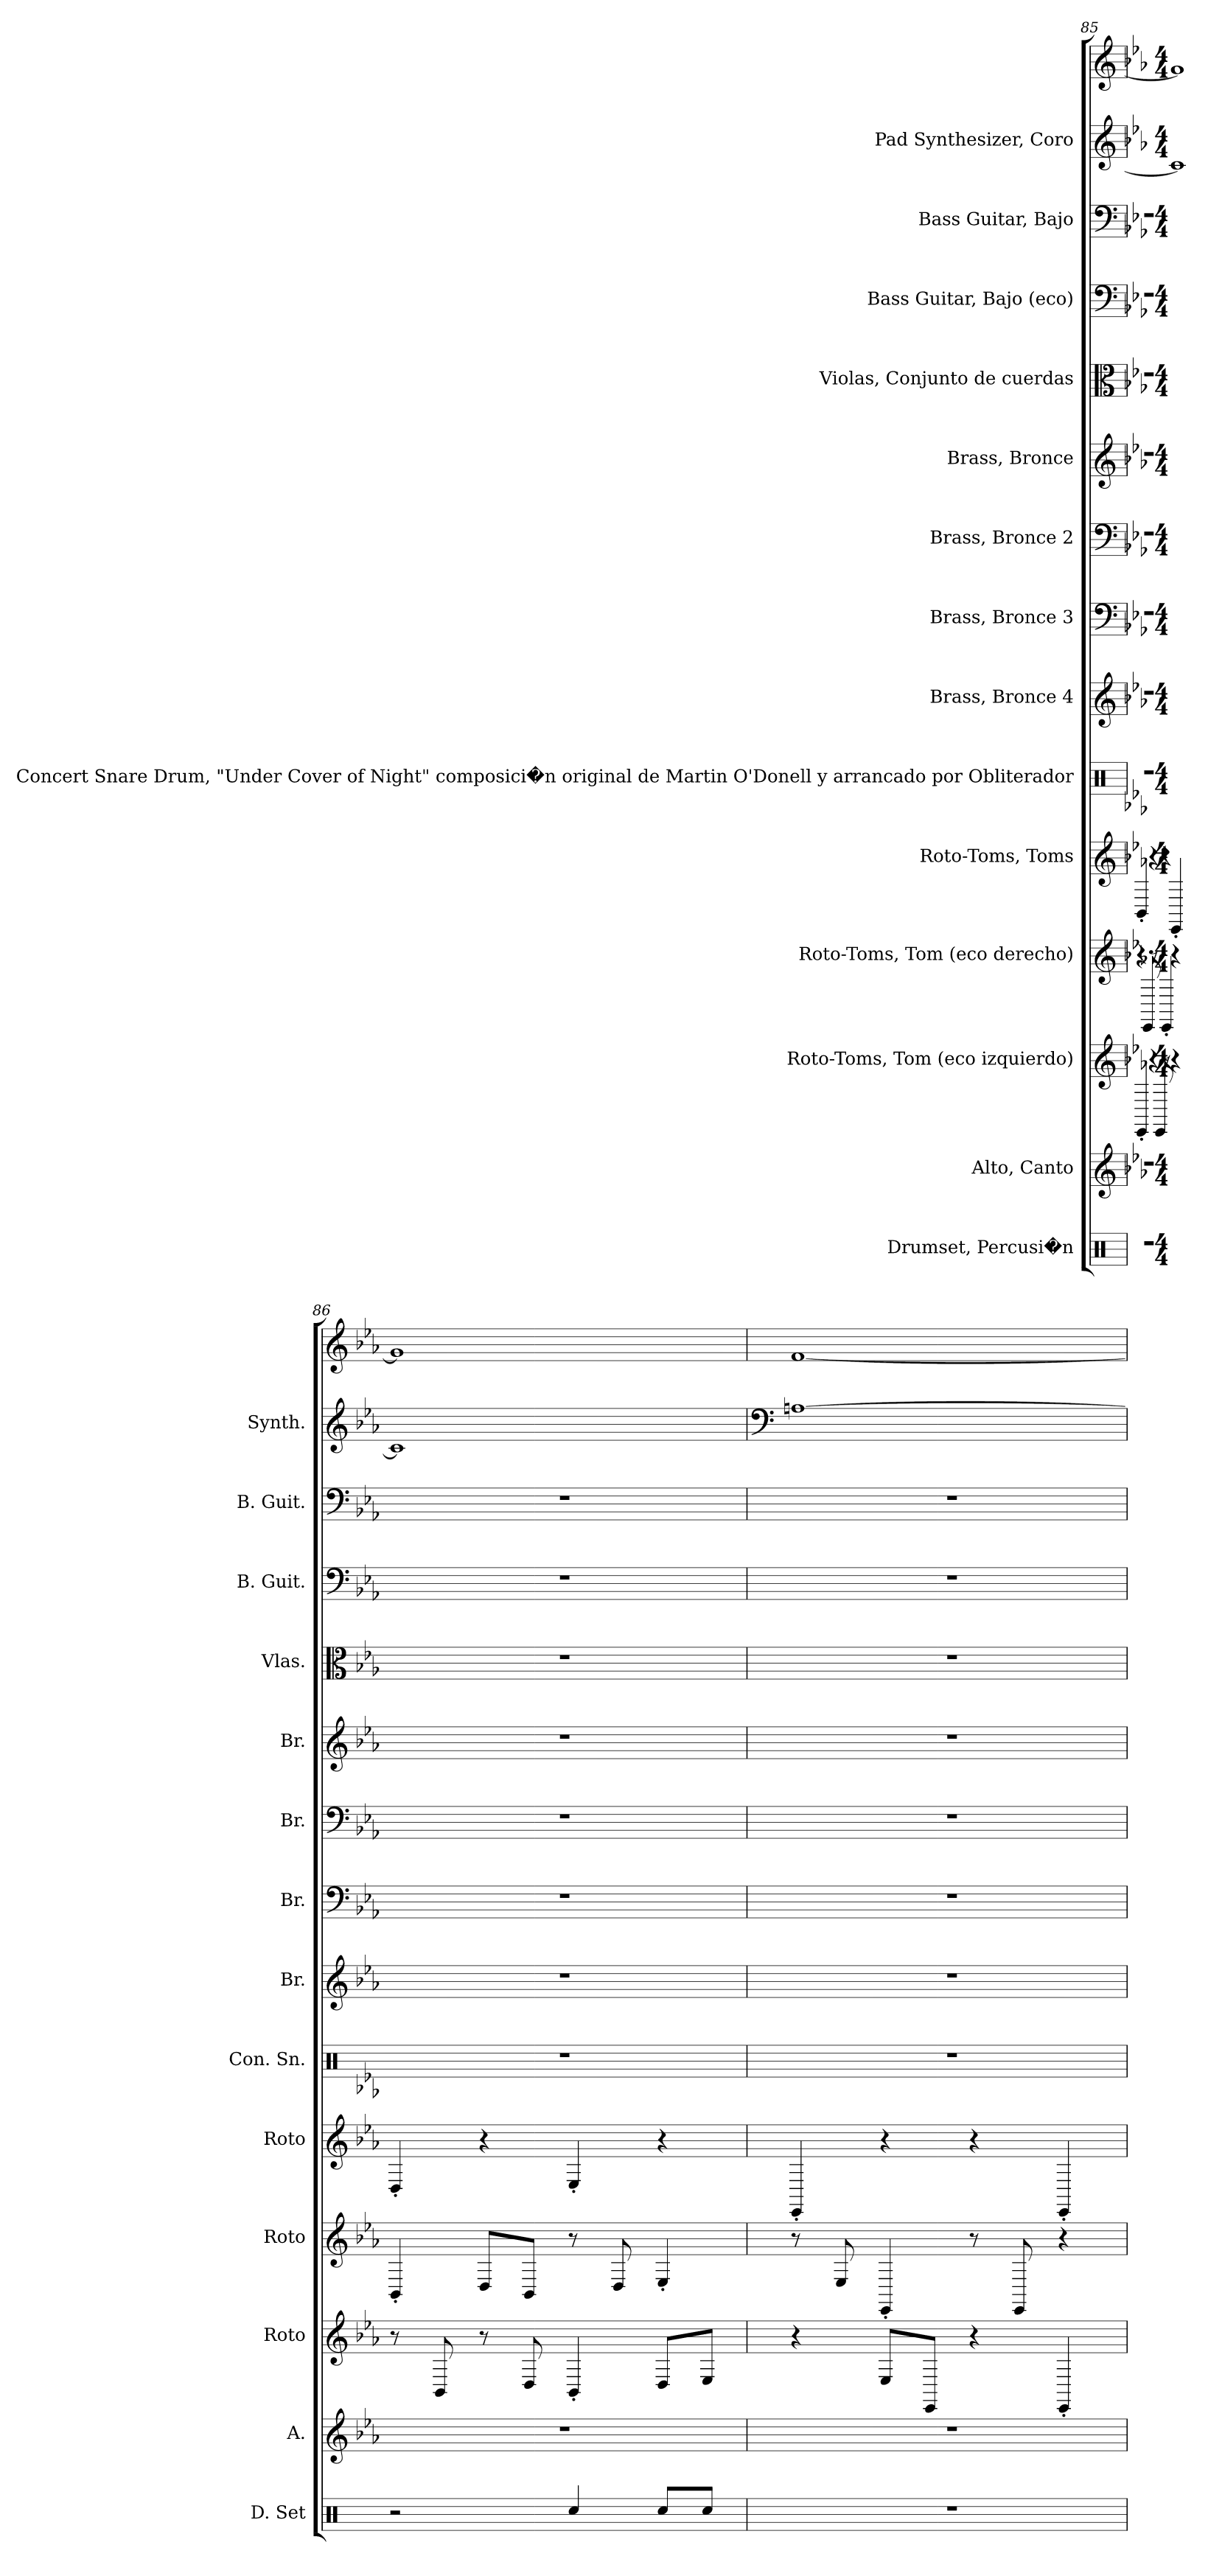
**kern	**kern	**kern	**kern	**kern	**kern	**kern	**kern	**kern	**kern	**kern	**kern	**kern	**kern	**kern
*part14	*part13	*part12	*part11	*part10	*part9	*part8	*part7	*part6	*part5	*part4	*part3	*part2	*part1	*part1
*staff15	*staff14	*staff13	*staff12	*staff11	*staff10	*staff9	*staff8	*staff7	*staff6	*staff5	*staff4	*staff3	*staff2	*staff1
*I"Drumset, Percusi�n	*I"Alto, Canto	*I"Roto-Toms, Tom (eco izquierdo)	*I"Roto-Toms, Tom (eco derecho)	*I"Roto-Toms, Toms	*I"Concert Snare Drum, &quot;Under Cover of Night&quot; composici�n original de Martin O'Donell y arrancado por Obliterador	*I"Brass, Bronce 4	*I"Brass, Bronce 3	*I"Brass, Bronce 2	*I"Brass, Bronce	*I"Violas, Conjunto de cuerdas	*I"Bass Guitar, Bajo (eco)	*I"Bass Guitar, Bajo	*I"Pad Synthesizer, Coro	*
*I'D. Set	*I'A.	*I'Roto	*I'Roto	*I'Roto	*I'Con. Sn.	*I'Br.	*I'Br.	*I'Br.	*I'Br.	*I'Vlas.	*I'B. Guit.	*I'B. Guit.	*I'Synth.	*
!!LO:PB:g=z
*clefX	*clefG2	*clefG2	*clefG2	*clefG2	*clefX	*clefG2	*clefF4	*clefF4	*clefG2	*clefC3	*clefF4	*clefF4	*clefG2	*clefG2
*	*	*	*	*	*	*	*	*	*	*	*ITrd7c12	*ITrd7c12	*	*
*k[]	*k[b-e-a-]	*k[b-e-a-]	*k[b-e-a-]	*k[b-e-a-]	*k[b-e-a-]	*k[b-e-a-]	*k[b-e-a-]	*k[b-e-a-]	*k[b-e-a-]	*k[b-e-a-]	*k[b-e-a-]	*k[b-e-a-]	*k[b-e-a-]	*k[b-e-a-]
*M4/4	*M4/4	*M4/4	*M4/4	*M4/4	*M4/4	*M4/4	*M4/4	*M4/4	*M4/4	*M4/4	*M4/4	*M4/4	*M4/4	*M4/4
=85	=85	=85	=85	=85	=85	=85	=85	=85	=85	=85	=85	=85	=85	=85
1r	1r	4r	4r	4EE-'/	1r	1r	1r	1r	1r	1r	1r	1r	[1c	[1g
.	.	8r	4EE-'/	4r	.	.	.	.	.	.	.	.	.	.
.	.	8EE-/	.	.	.	.	.	.	.	.	.	.	.	.
.	.	4r	8r	4r	.	.	.	.	.	.	.	.	.	.
.	.	.	8EE-/	.	.	.	.	.	.	.	.	.	.	.
.	.	4EE-'/	4r	4BB-'/	.	.	.	.	.	.	.	.	.	.
=86	=86	=86	=86	=86	=86	=86	=86	=86	=86	=86	=86	=86	=86	=86
2r	1r	8r	4BB-'/	4D'/	1r	1r	1r	1r	1r	1r	1r	1r	1c]	1g]
.	.	8BB-/	.	.	.	.	.	.	.	.	.	.	.	.
.	.	8r	8D/L	4r	.	.	.	.	.	.	.	.	.	.
.	.	8D/	8BB-/J	.	.	.	.	.	.	.	.	.	.	.
4Rcc/	.	4BB-'/	8r	4E-'/	.	.	.	.	.	.	.	.	.	.
.	.	.	8D/	.	.	.	.	.	.	.	.	.	.	.
8Rcc/L	.	8D/L	4E-'/	4r	.	.	.	.	.	.	.	.	.	.
8Rcc/J	.	8E-/J	.	.	.	.	.	.	.	.	.	.	.	.
=87	=87	=87	=87	=87	=87	=87	=87	=87	=87	=87	=87	=87	=87	=87
*	*	*	*	*	*	*	*	*	*	*	*	*	*clefF4	*
1r	1r	4r	8r	4EE-'/	1r	1r	1r	1r	1r	1r	1r	1r	[1An	[1f
.	.	.	8E-/	.	.	.	.	.	.	.	.	.	.	.
.	.	8E-/L	4EE-'/	4r	.	.	.	.	.	.	.	.	.	.
.	.	8EE-/J	.	.	.	.	.	.	.	.	.	.	.	.
.	.	4r	8r	4r	.	.	.	.	.	.	.	.	.	.
.	.	.	8EE-/	.	.	.	.	.	.	.	.	.	.	.
.	.	4EE-'/	4r	4EE-'/	.	.	.	.	.	.	.	.	.	.
=	=	=	=	=	=	=	=	=	=	=	=	=	=	=
*-	*-	*-	*-	*-	*-	*-	*-	*-	*-	*-	*-	*-	*-	*-
